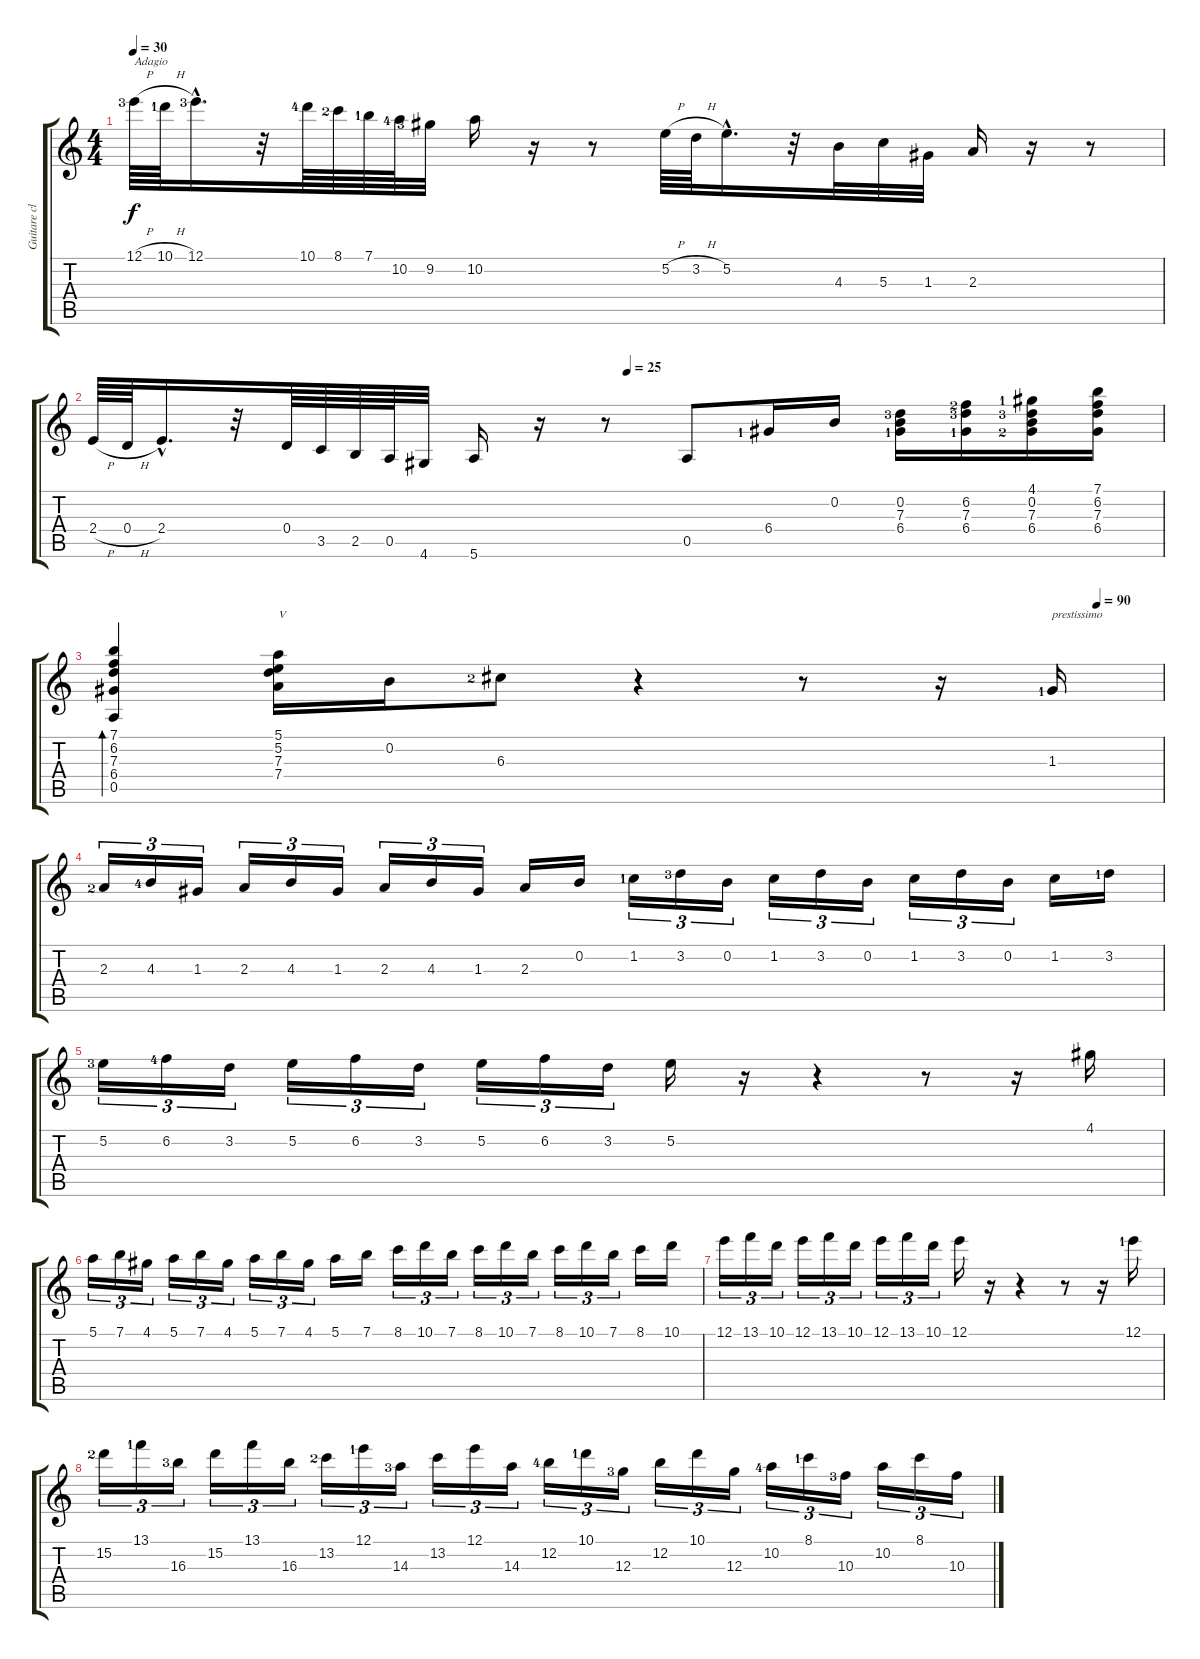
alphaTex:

\track ("Guitare classique" "Guitare cl") {instrument acousticguitarnylon}
\staff {score tabs}
\tuning (E4 B3 G3 D3 A2 E2) {hide}
\ts (4 4)
\tempo 30
\clef g2
\ks c
12.1{h lf 4}.64{txt "Adagio" dy f instrument acousticguitarnylon} 10.1{h lf 2}.64 12.1{hac lf 4}.16{d} r.32 10.1{lf 5}.64 8.1{lf 3}.64 7.1{lf 2}.64 10.2{lf 5}.64 9.2{lf 4}.32 10.2.16 r.16 r.8 5.2{h}.64 3.2{h}.64 5.2{hac}.16{d} r.32 4.3.32 5.3.32 1.3.32 2.3.16 r.16 r.8 |
\tempo (25 0.5)
2.4{h}.64 0.4{h}.64 2.4{hac}.16{d} r.32 0.4.64 3.5.64 2.5.64 0.5.64 4.6.32 5.6.16 r.16 r.8 0.5.8 6.4{lf 2}.16 0.2.16 (0.2 7.3{lf 4} 6.4{lf 2}).16 (6.2{lf 3} 7.3{lf 4} 6.4{lf 2}).16 (4.1{lf 2} 0.2 7.3{lf 4} 6.4{lf 3}).16 (7.1 6.2 7.3 6.4).16 |
\tempo (90 0.9375)
(7.1 6.2 7.3 6.4 0.5).4{bd 60} (5.1 5.2 7.3 7.4).16{txt "V"} 0.2.16 6.3{lf 3}.8 r.4 r.8 r.16 1.3{lf 2}.16{txt "prestissimo"} |
2.3{lf 3}.16{tu (3 2)} 4.3{lf 5}.16{tu (3 2)} 1.3.16{tu (3 2)} 2.3.16{tu (3 2)} 4.3.16{tu (3 2)} 1.3.16{tu (3 2)} 2.3.16{tu (3 2)} 4.3.16{tu (3 2)} 1.3.16{tu (3 2)} 2.3.16 0.2.16 1.2{lf 2}.16{tu (3 2)} 3.2{lf 4}.16{tu (3 2)} 0.2.16{tu (3 2)} 1.2.16{tu (3 2)} 3.2.16{tu (3 2)} 0.2.16{tu (3 2)} 1.2.16{tu (3 2)} 3.2.16{tu (3 2)} 0.2.16{tu (3 2)} 1.2.16 3.2{lf 2}.16 |
5.2{lf 4}.16{tu (3 2)} 6.2{lf 5}.16{tu (3 2)} 3.2.16{tu (3 2)} 5.2.16{tu (3 2)} 6.2.16{tu (3 2)} 3.2.16{tu (3 2)} 5.2.16{tu (3 2)} 6.2.16{tu (3 2)} 3.2.16{tu (3 2)} 5.2.16 r.16 r.4 r.8 r.16 4.1.16 |
5.1.16{tu (3 2)} 7.1.16{tu (3 2)} 4.1.16{tu (3 2)} 5.1.16{tu (3 2)} 7.1.16{tu (3 2)} 4.1.16{tu (3 2)} 5.1.16{tu (3 2)} 7.1.16{tu (3 2)} 4.1.16{tu (3 2)} 5.1.16 7.1.16 8.1.16{tu (3 2)} 10.1.16{tu (3 2)} 7.1.16{tu (3 2)} 8.1.16{tu (3 2)} 10.1.16{tu (3 2)} 7.1.16{tu (3 2)} 8.1.16{tu (3 2)} 10.1.16{tu (3 2)} 7.1.16{tu (3 2)} 8.1.16 10.1.16 |
12.1.16{tu (3 2)} 13.1.16{tu (3 2)} 10.1.16{tu (3 2)} 12.1.16{tu (3 2)} 13.1.16{tu (3 2)} 10.1.16{tu (3 2)} 12.1.16{tu (3 2)} 13.1.16{tu (3 2)} 10.1.16{tu (3 2)} 12.1.16 r.16 r.4 r.8 r.16 12.1{lf 2}.16 |
15.2{lf 3}.16{tu (3 2)} 13.1{lf 2}.16{tu (3 2)} 16.3{lf 4}.16{tu (3 2)} 15.2.16{tu (3 2)} 13.1.16{tu (3 2)} 16.3.16{tu (3 2)} 13.2{lf 3}.16{tu (3 2)} 12.1{lf 2}.16{tu (3 2)} 14.3{lf 4}.16{tu (3 2)} 13.2.16{tu (3 2)} 12.1.16{tu (3 2)} 14.3.16{tu (3 2)} 12.2{lf 5}.16{tu (3 2)} 10.1{lf 2}.16{tu (3 2)} 12.3{lf 4}.16{tu (3 2)} 12.2.16{tu (3 2)} 10.1.16{tu (3 2)} 12.3.16{tu (3 2)} 10.2{lf 5}.16{tu (3 2)} 8.1{lf 2}.16{tu (3 2)} 10.3{lf 4}.16{tu (3 2)} 10.2.16{tu (3 2)} 8.1.16{tu (3 2)} 10.3.16{tu (3 2)}
